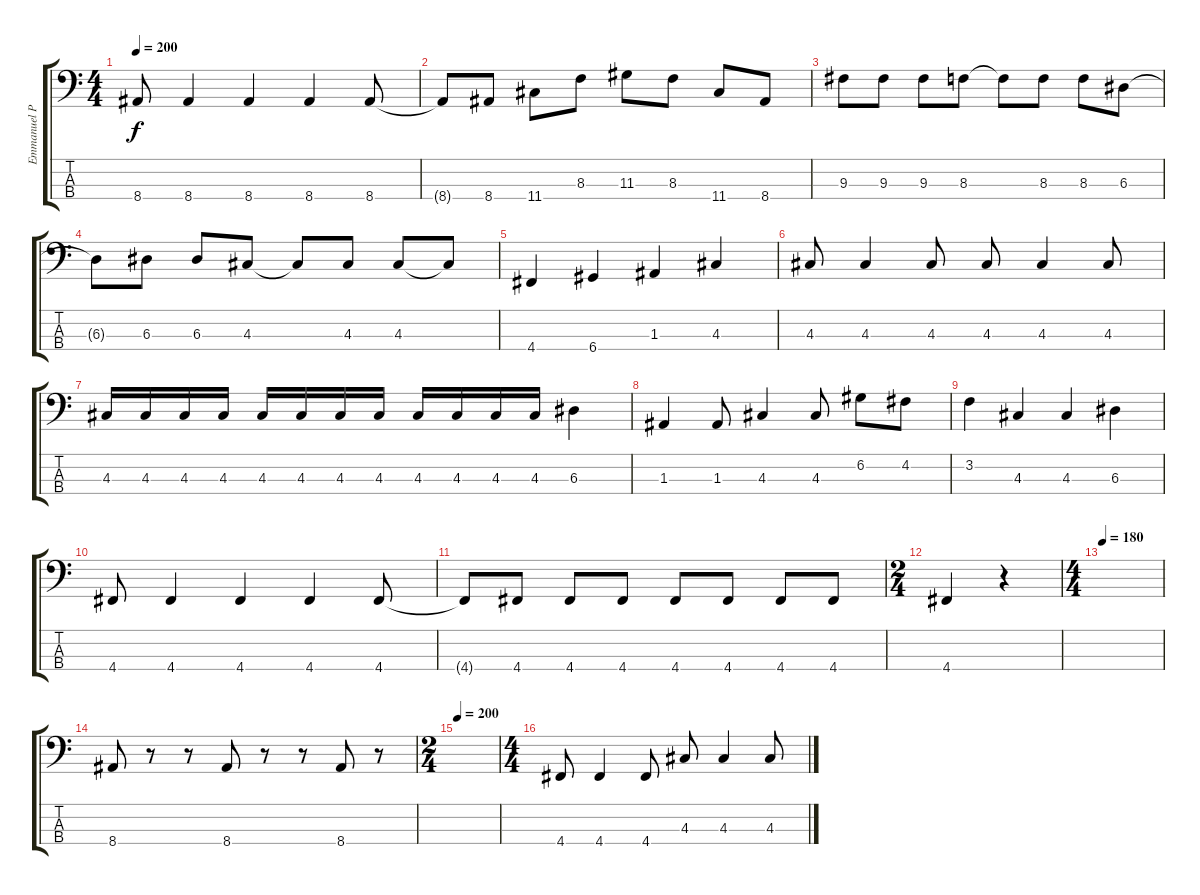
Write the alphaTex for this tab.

\track ("Emmanuel Poutet " "Emmanuel P") {instrument electricbassfinger}
\staff {score tabs}
\tuning (G2 D2 A1 D1) {hide}
\ts (4 4)
\tempo 200
\clef f4
\ks c
8.4.8{dy f} 8.4.4 8.4.4 8.4.4 8.4.8 |
8.4{t}.8 8.4.8 11.4.8 8.3.8 11.3.8 8.3.8 11.4.8 8.4.8 |
9.3.8 9.3.8 9.3.8 8.3.8 8.3{t}.8 8.3.8 8.3.8 6.3.8 |
6.3{t}.8 6.3.8 6.3.8 4.3.8 4.3{t}.8 4.3.8 4.3.8 4.3{t}.8 |
4.4.4 6.4.4 1.3.4 4.3.4 |
4.3.8 4.3.4 4.3.8 4.3.8 4.3.4 4.3.8 |
4.3.16 4.3.16 4.3.16 4.3.16 4.3.16 4.3.16 4.3.16 4.3.16 4.3.16 4.3.16 4.3.16 4.3.16 6.3.4 |
1.3.4 1.3.8 4.3.4 4.3.8 6.2.8 4.2.8 |
3.2.4 4.3.4 4.3.4 6.3.4 |
4.4.8 4.4.4 4.4.4 4.4.4 4.4.8 |
4.4{t}.8 4.4.8 4.4.8 4.4.8 4.4.8 4.4.8 4.4.8 4.4.8 |
\ts (2 4)
4.4.4 r.4 |
\ts (4 4)
\tempo 180
|
8.4.8 r.8 r.8 8.4.8 r.8 r.8 8.4.8 r.8 |
\ts (2 4)
\tempo 200
|
\ts (4 4)
4.4.8 4.4.4 4.4.8 4.3.8 4.3.4 4.3.8
